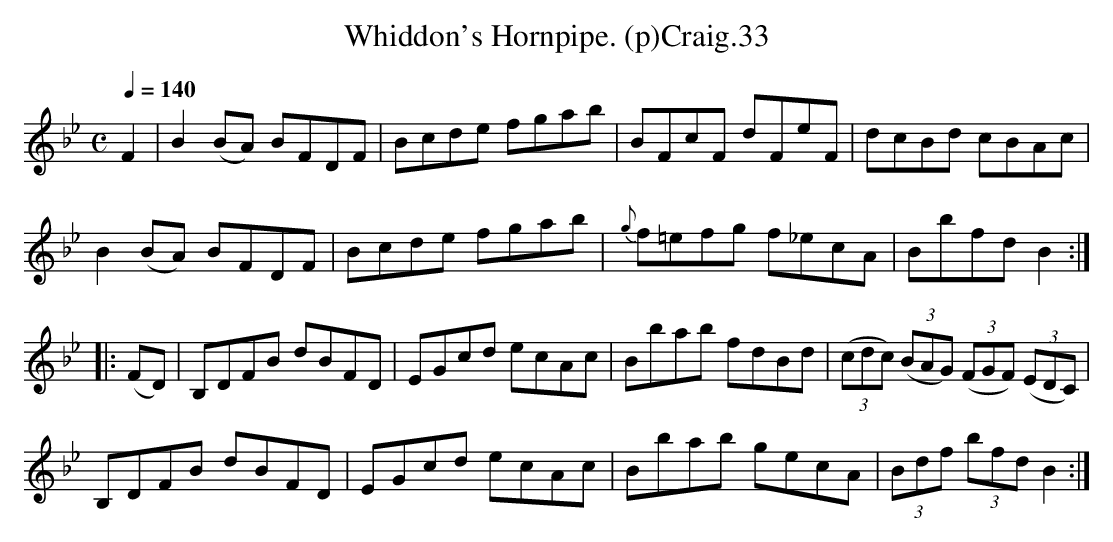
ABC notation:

X:1
T:Whiddon's Hornpipe. (p)Craig.33
M:C
L:1/8
Q:1/4=140
K:Bb
F2 |B2 (BA) BFDF | Bcde fgab | BFcF dFeF | dcBd cBAc |
B2 (BA) BFDF | Bcde fgab | {g}f=efg f_ecA | Bbfd B2 :|
|:(FD) | B,DFB dBFD | EGcd ecAc | Bbab fdBd | ((3cdc) ((3BAG) ((3FGF) ((3EDC) |
B,DFB dBFD | EGcd ecAc | Bbab gecA | (3Bdf (3bfd B2 :|
